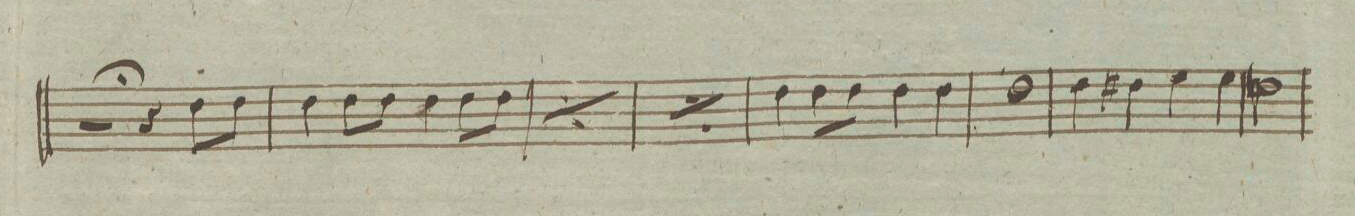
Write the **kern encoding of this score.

**kern	**dynam
*I"Cornu. Primo in F	*
*clefG2	*
*k[]	*
*met(c|)	*
*M2/2	*
2r;	.
4r	.
8g\L	.
8g\J	.
=212	=212
4g\	.
8g\L	.
8g\J	.
4g\	.
8g\L	.
8g\J	.
=213	=213
*rep	*
4g\	.
8g\L	.
8g\J	.
4g\	.
8g\L	.
8g\J	.
*Xrep	*
=214	=214
*rep	*
4g\	.
8g\L	.
8g\J	.
4g\	.
8g\L	.
8g\J	.
*Xrep	*
=215	=215
4g\	.
8g\L	.
8g\J	.
4g\	.
4g\	.
=216	=216
1g	.
=217	=217
4g\	.
4g#X\	.
4a\	.
4a\	.
=218	=218
1gn	.
=219	=219
*-	*-
